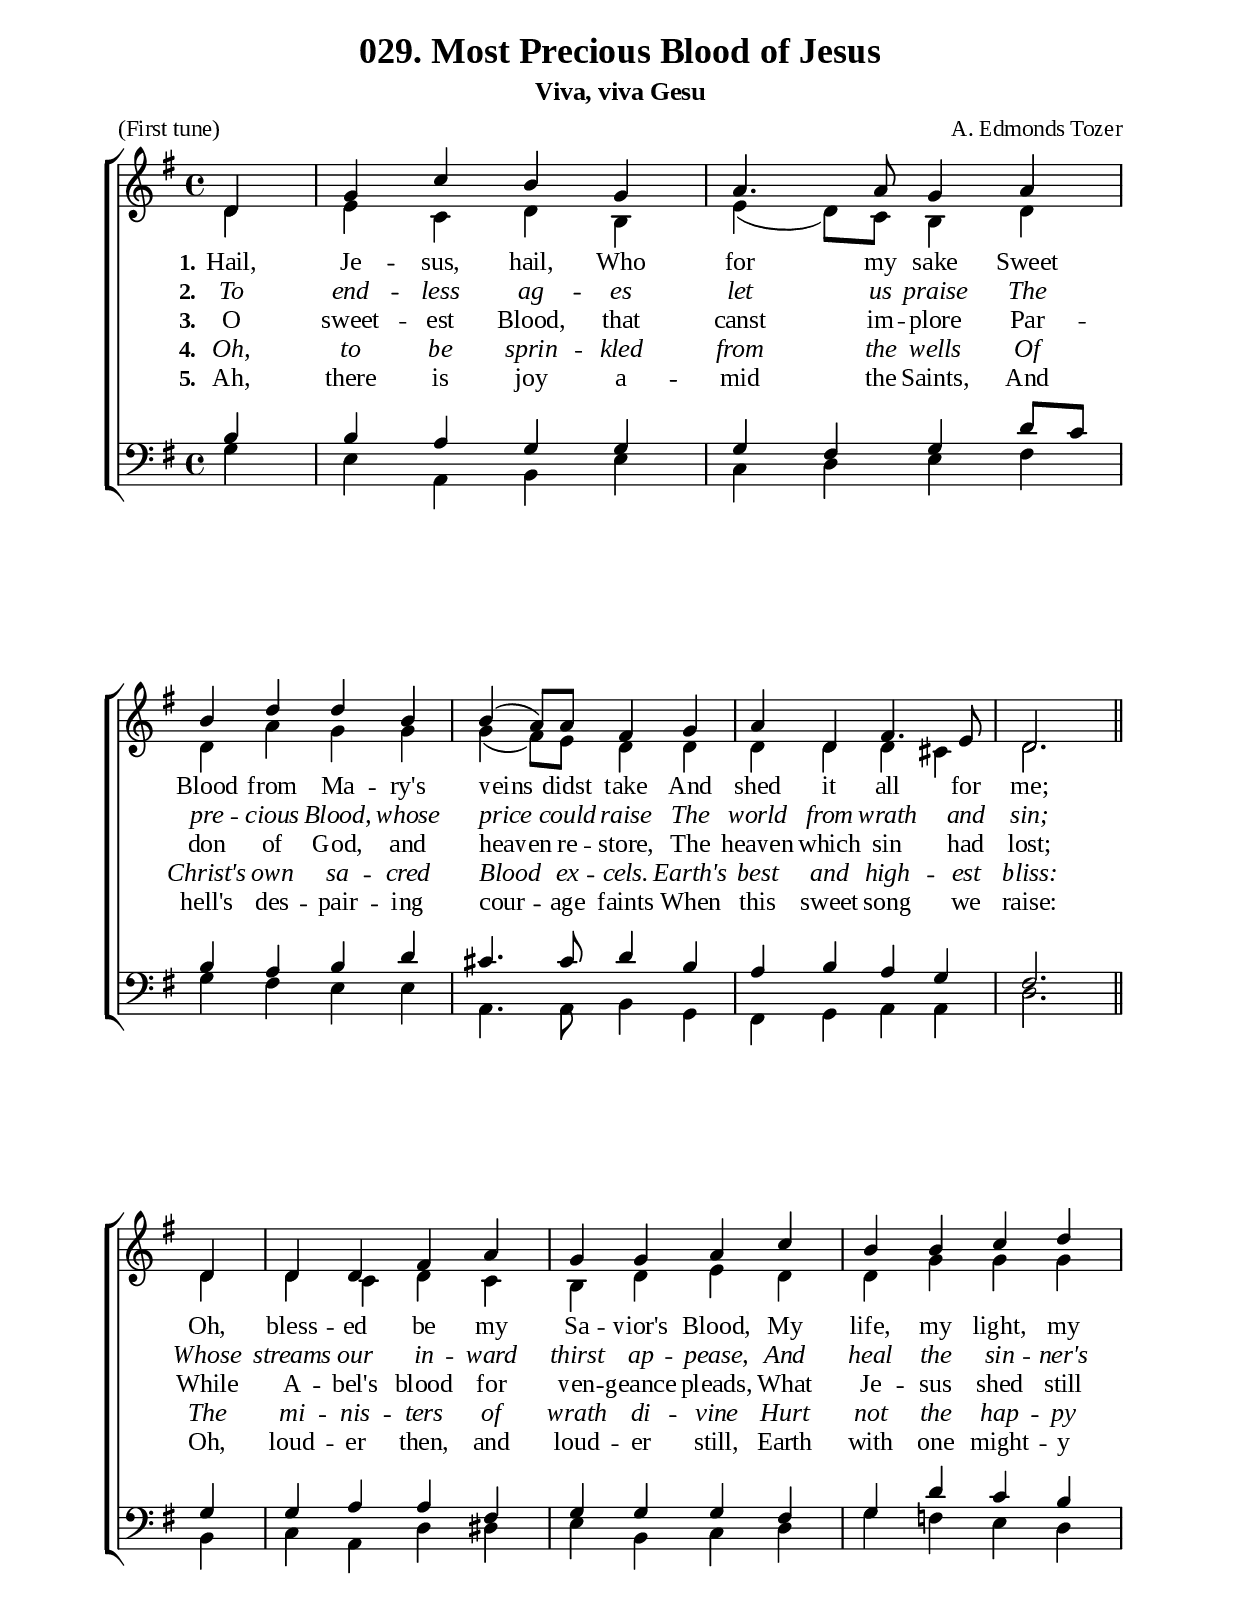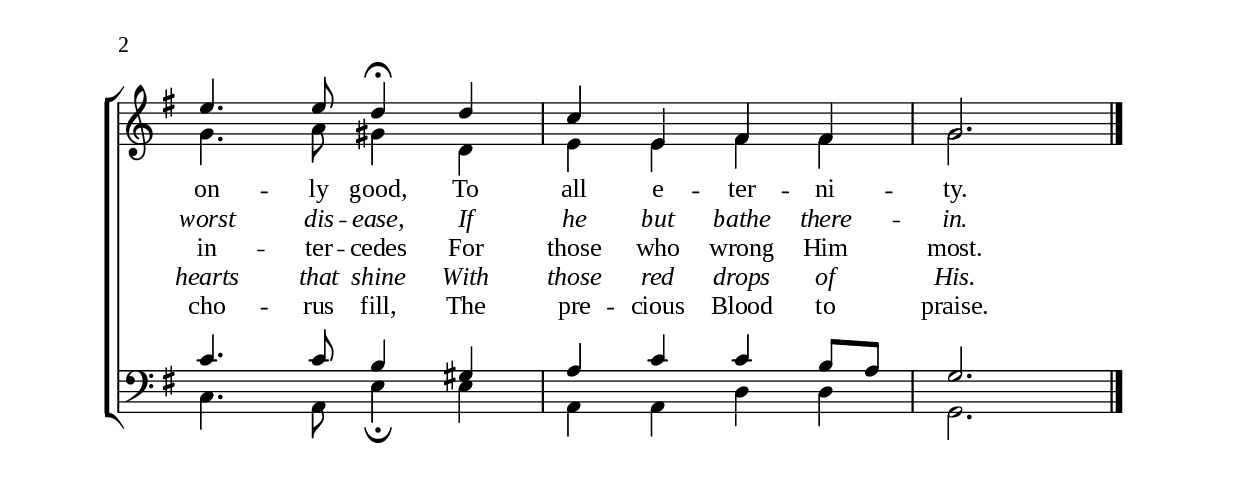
%%%%%%%%%%%%%%%%%%%%%%%%%%%%%
% CONTENTS OF THIS DOCUMENT
% 1. Common settings
% 2. Soprano verse music
% 3. Alto verse music
% 4. Tenor verse music
% 5. Basso verse music
% 6. Verse lyrics
% 7. Layout
%%%%%%%%%%%%%%%%%%%%%%%%%%%%%

%%%%%%%%%%%%%%%%%%%%%%%%%%%%%
% 1. Common settings
%%%%%%%%%%%%%%%%%%%%%%%%%%%%%
\version "2.18.2"

\header {
  title = "029. Most Precious Blood of Jesus"
  subtitle = "Viva, viva Gesu"
  poet = "(First tune)"
  composer = "A. Edmonds Tozer"
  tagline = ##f
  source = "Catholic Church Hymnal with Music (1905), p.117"
  %site = ""
}

globalSettings= {
  \key g \major
  \time 4/4
  %\override Score.BarNumber.break-visibility = ##(#t #t #t)
  \override Score.BarNumber.break-visibility = ##(#f #f #f)
}

verseSettings = {
  \phrasingSlurDashed
}

\paper {
  #(set-paper-size "a4")
  top-margin = 15\mm
  bottom-margin = 15\mm
  left-margin = 20\mm
  right-margin = 20\mm
  indent = #0
  #(define fonts
	 (make-pango-font-tree "Liberation Serif"
	 		       "Liberation Serif"
			       "Liberation Serif"
			       (/ 20 20)))
}

printItalic = \with {
  \override LyricText.font-shape = #'italic
}

%%%%%%%%%%%%%%%%%%%%%%%%%%%%%
% 2. Soprano verse music
%%%%%%%%%%%%%%%%%%%%%%%%%%%%%
musicVerseSoprano = \relative c' {
\partial 4 d4 |
g c b g |
a4. a8 g4 a \break |
b d d b |
b (a8) a fis4 g |
a d, fis4. e8 |
d2. \break \bar "||" d4 |
d d fis a |
g g a c |
b b c d \break |
e4. e8 d4 \fermata d |
c e, fis fis |
g2. \bar "|."
}

%%%%%%%%%%%%%%%%%%%%%%%%%%%%%
% 3. Alto verse music
%%%%%%%%%%%%%%%%%%%%%%%%%%%%%
musicVerseAlto = \relative c' {
\partial 4 d4 |
e c d b |
e (d8) c b4 d |
d a' g g |
g (fis8) e d4 d |
d d d cis |
d2. d4 |
d c d c |
b d e d |
d g g g |
g4. a8 gis4 d |
e e fis fis |
g2.
}

%%%%%%%%%%%%%%%%%%%%%%%%%%%%%
% 4. Tenor verse music
%%%%%%%%%%%%%%%%%%%%%%%%%%%%%
musicVerseTenor = \relative c' {
\partial 4 b4 |
b a g g |
g fis g d'8 c |
b4 a b d |
cis4. cis8 d4 b |
a b a g |
fis2. g4 |
g a a fis |
g g g fis |
g d' c b |
c4. c8 b4 gis |
a c c b8 a |
g2.
}

%%%%%%%%%%%%%%%%%%%%%%%%%%%%%
% 5. Basso verse music
%%%%%%%%%%%%%%%%%%%%%%%%%%%%%
musicVerseBasso = \relative c {
\partial 4 g'4 |
e a, b e |
c d e fis |
g fis e e |
a,4. a8 b4 g |
fis g a a |
d2. b4 |
c a d dis |
e b c d |
g f e d |
c4. a8 e'4 \fermata e |
a, a d d |
g,2.
}

%%%%%%%%%%%%%%%%%%%%%%%%%%%%%
% 6. Verse lyrics
%%%%%%%%%%%%%%%%%%%%%%%%%%%%%
lyricVerseOne = \lyricmode {
  \set stanza = #"1."
  Hail, Je -- sus, hail, Who for my sake
  Sweet Blood from Ma -- ry's veins didst take
  And shed it all for me;
  Oh, bless -- ed be my Sa -- vior's Blood,
  My life, my light, my on -- ly good,
  To all e -- ter -- ni -- ty.
}

lyricVerseTwo = \lyricmode {
  \set stanza = #"2."
 To end -- less ag -- es let us praise
 The pre -- cious Blood, whose price could raise
 The world from wrath and sin;
 Whose streams our in -- ward thirst ap -- pease,
 And heal the sin -- ner's worst dis -- ease,
 If he but bathe there -- in.
}

lyricVerseThree = \lyricmode {
  \set stanza = #"3."
  O sweet -- est Blood, that canst im -- plore
  Par -- don of God, and heaven re -- store,
  The heaven which sin had lost;
  While A -- bel's blood for ven -- geance pleads,
  What Je -- sus shed still in -- ter -- cedes 
  For those who wrong Him most.
}

lyricVerseFour = \lyricmode {
  \set stanza = #"4."
  Oh, to be sprin -- kled from the wells
  Of Christ's own sa -- cred Blood ex -- cels.
  Earth's best and high -- est bliss:
  The mi -- nis -- ters of wrath di -- vine
  Hurt not the hap -- py hearts that shine
  With those red drops of His.
}

lyricVerseFive = \lyricmode {
  \set stanza = #"5."
  Ah, there is joy a -- mid the Saints,
  And hell's des -- pair -- ing cour -- age faints
  When this sweet song we raise:
  Oh, loud -- er then, and loud -- er still,
  Earth with one might -- y cho -- rus fill,
  The pre -- cious Blood to praise.
}


%%%%%%%%%%%%%%%%%%%%%%%%%%%%%
% 7. Layout
%%%%%%%%%%%%%%%%%%%%%%%%%%%%%
\score {
    \new ChoirStaff <<
      \new Staff <<
        \clef "treble"
        \new Voice = "soprano" {
          \voiceOne \globalSettings \verseSettings \stemUp \slurUp \musicVerseSoprano
        }
        \new Voice = "alto" {
          \voiceTwo \globalSettings \verseSettings \stemDown \slurDown \musicVerseAlto
        }
      >>
      \new Lyrics \lyricsto soprano \lyricVerseOne
      \new Lyrics \printItalic \lyricsto soprano \lyricVerseTwo
      \new Lyrics \lyricsto soprano \lyricVerseThree
      \new Lyrics \printItalic \lyricsto soprano \lyricVerseFour
      \new Lyrics \lyricsto soprano \lyricVerseFive
      %\new Lyrics \printItalic \lyricsto soprano \lyricVerseSix
      \new Staff <<
        \clef "bass"
        \new Voice = "tenor" {
          \voiceOne \globalSettings \verseSettings \stemUp \slurUp \musicVerseTenor
        }
        \new Voice = "basso" {
          \voiceTwo \globalSettings \verseSettings \stemDown \slurDown \musicVerseBasso
        }
      >>
    >>
}

